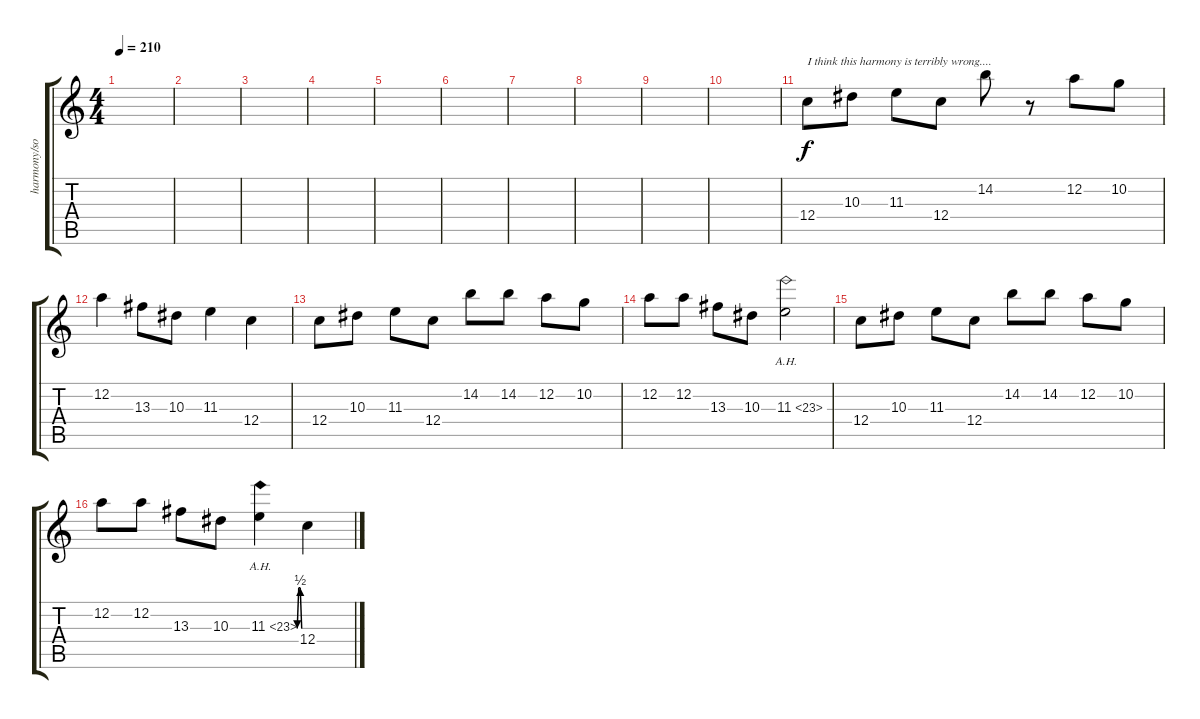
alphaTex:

\track ("harmony/solo" "harmony/so") {instrument distortionguitar}
\staff {score tabs}
\tuning (D4 A3 F3 C3 G2 D2) {hide}
\ts (4 4)
\tempo 210
\clef g2
\ks c
|
|
|
|
|
|
|
|
|
|
12.4.8{txt "I think this harmony is terribly wrong...." balance 0} 10.3.8 11.3.8 12.4.8 14.2.8 r.8 12.2.8 10.2.8 |
12.2.4 13.3.8 10.3.8 11.3.4 12.4.4 |
12.4.8 10.3.8 11.3.8 12.4.8 14.2.8 14.2.8 12.2.8 10.2.8 |
12.2.8 12.2.8 13.3.8 10.3.8 11.3{ah 12}.2 |
12.4.8 10.3.8 11.3.8 12.4.8 14.2.8 14.2.8 12.2.8 10.2.8 |
12.2.8 12.2.8 13.3.8 10.3.8 11.3{be (custom 0 0 15 2 30 2 45 0 60 0) ah 12}.4 12.4.4
